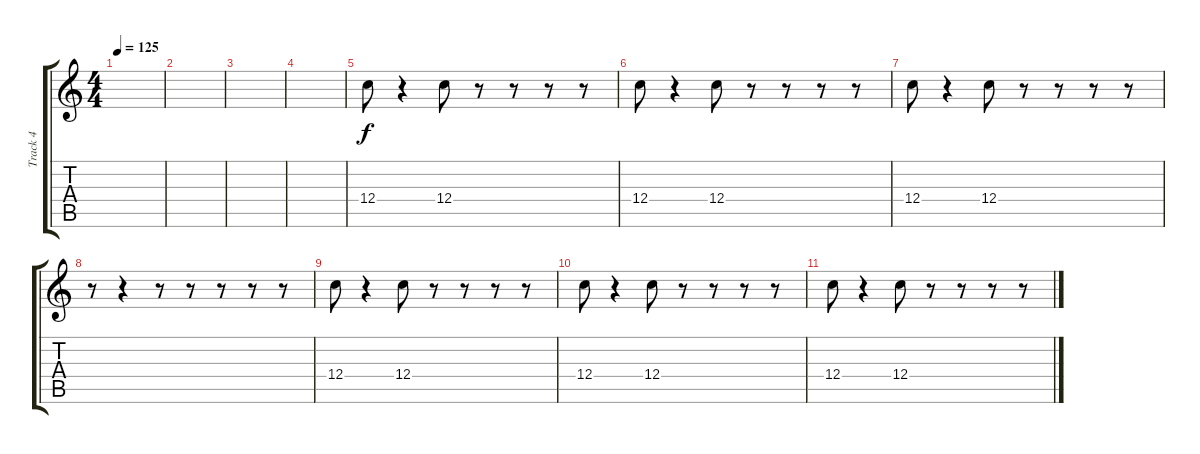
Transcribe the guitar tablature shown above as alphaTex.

\track ("Track 4" "Track 4") {instrument distortionguitar}
\staff {score tabs}
\tuning (D4 A3 F3 C3 G2 C2) {hide}
\ts (4 4)
\tempo 125
\clef g2
\ks c
|
|
|
|
12.4.8 r.4 12.4.8 r.8 r.8 r.8 r.8 |
12.4.8 r.4 12.4.8 r.8 r.8 r.8 r.8 |
12.4.8 r.4 12.4.8 r.8 r.8 r.8 r.8 |
r.8 r.4 r.8 r.8 r.8 r.8 r.8 |
12.4.8 r.4 12.4.8 r.8 r.8 r.8 r.8 |
12.4.8 r.4 12.4.8 r.8 r.8 r.8 r.8 |
12.4.8 r.4 12.4.8 r.8 r.8 r.8 r.8
